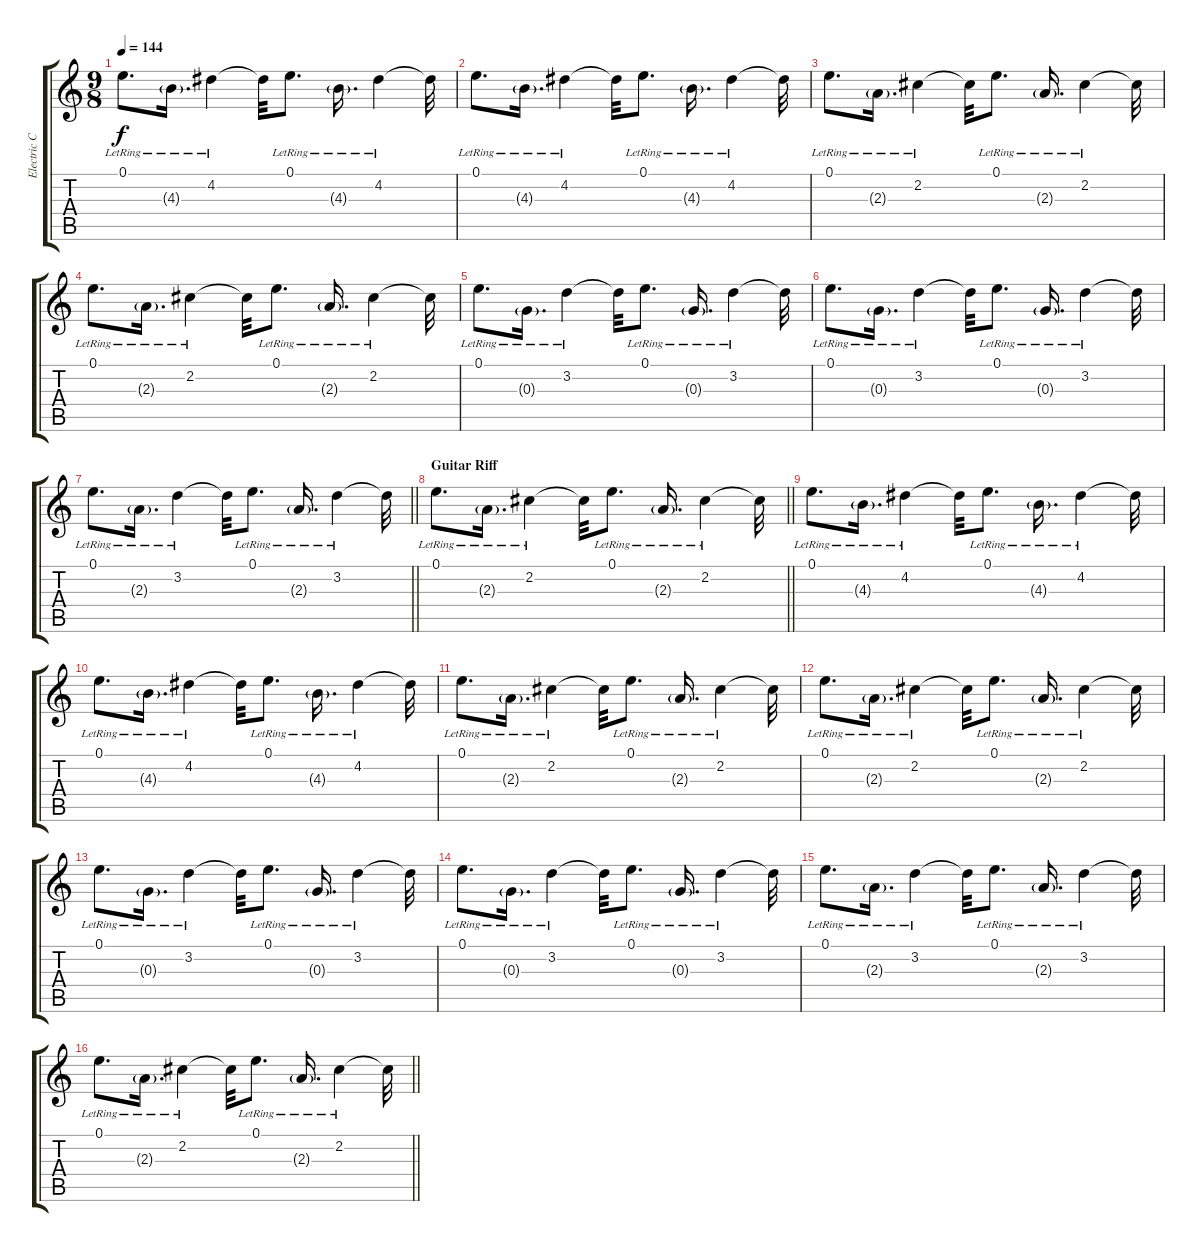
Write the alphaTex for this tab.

\track ("Electric Clean (MIDI!)" "Electric C") {instrument electricguitarclean}
\staff {score tabs}
\tuning (E4 B3 G3 D3 A2 E2) {hide}
\ts (9 8)
\tempo 144
\clef g2
\ks c
0.1{lr}.8{d dy f} 4.3{g lr}.16{d} 4.2{lr}.4 4.2{t}.32 0.1{lr}.8{d} 4.3{g lr}.16{d} 4.2{lr}.4 4.2{t}.32 |
0.1{lr}.8{d} 4.3{g lr}.16{d} 4.2{lr}.4 4.2{t}.32 0.1{lr}.8{d} 4.3{g lr}.16{d} 4.2{lr}.4 4.2{t}.32 |
0.1{lr}.8{d} 2.3{g lr}.16{d} 2.2{lr}.4 2.2{t}.32 0.1{lr}.8{d} 2.3{g lr}.16{d} 2.2{lr}.4 2.2{t}.32 |
0.1{lr}.8{d} 2.3{g lr}.16{d} 2.2{lr}.4 2.2{t}.32 0.1{lr}.8{d} 2.3{g lr}.16{d} 2.2{lr}.4 2.2{t}.32 |
0.1{lr}.8{d} 0.3{g lr}.16{d} 3.2{lr}.4 3.2{t}.32 0.1{lr}.8{d} 0.3{g lr}.16{d} 3.2{lr}.4 3.2{t}.32 |
0.1{lr}.8{d} 0.3{g lr}.16{d} 3.2{lr}.4 3.2{t}.32 0.1{lr}.8{d} 0.3{g lr}.16{d} 3.2{lr}.4 3.2{t}.32 |
\barLineRight lightlight
0.1{lr}.8{d} 2.3{g lr}.16{d} 3.2{lr}.4 3.2{t}.32 0.1{lr}.8{d} 2.3{g lr}.16{d} 3.2{lr}.4 3.2{t}.32 |
\section ("" "Guitar Riff")
\barLineRight lightlight
0.1{lr}.8{d} 2.3{g lr}.16{d} 2.2{lr}.4 2.2{t}.32 0.1{lr}.8{d} 2.3{g lr}.16{d} 2.2{lr}.4 2.2{t}.32 |
0.1{lr}.8{d} 4.3{g lr}.16{d} 4.2{lr}.4 4.2{t}.32 0.1{lr}.8{d} 4.3{g lr}.16{d} 4.2{lr}.4 4.2{t}.32 |
0.1{lr}.8{d} 4.3{g lr}.16{d} 4.2{lr}.4 4.2{t}.32 0.1{lr}.8{d} 4.3{g lr}.16{d} 4.2{lr}.4 4.2{t}.32 |
0.1{lr}.8{d} 2.3{g lr}.16{d} 2.2{lr}.4 2.2{t}.32 0.1{lr}.8{d} 2.3{g lr}.16{d} 2.2{lr}.4 2.2{t}.32 |
0.1{lr}.8{d} 2.3{g lr}.16{d} 2.2{lr}.4 2.2{t}.32 0.1{lr}.8{d} 2.3{g lr}.16{d} 2.2{lr}.4 2.2{t}.32 |
0.1{lr}.8{d} 0.3{g lr}.16{d} 3.2{lr}.4 3.2{t}.32 0.1{lr}.8{d} 0.3{g lr}.16{d} 3.2{lr}.4 3.2{t}.32 |
0.1{lr}.8{d} 0.3{g lr}.16{d} 3.2{lr}.4 3.2{t}.32 0.1{lr}.8{d} 0.3{g lr}.16{d} 3.2{lr}.4 3.2{t}.32 |
0.1{lr}.8{d} 2.3{g lr}.16{d} 3.2{lr}.4 3.2{t}.32 0.1{lr}.8{d} 2.3{g lr}.16{d} 3.2{lr}.4 3.2{t}.32 |
\barLineRight lightlight
0.1{lr}.8{d} 2.3{g lr}.16{d} 2.2{lr}.4 2.2{t}.32 0.1{lr}.8{d} 2.3{g lr}.16{d} 2.2{lr}.4 2.2{t}.32
